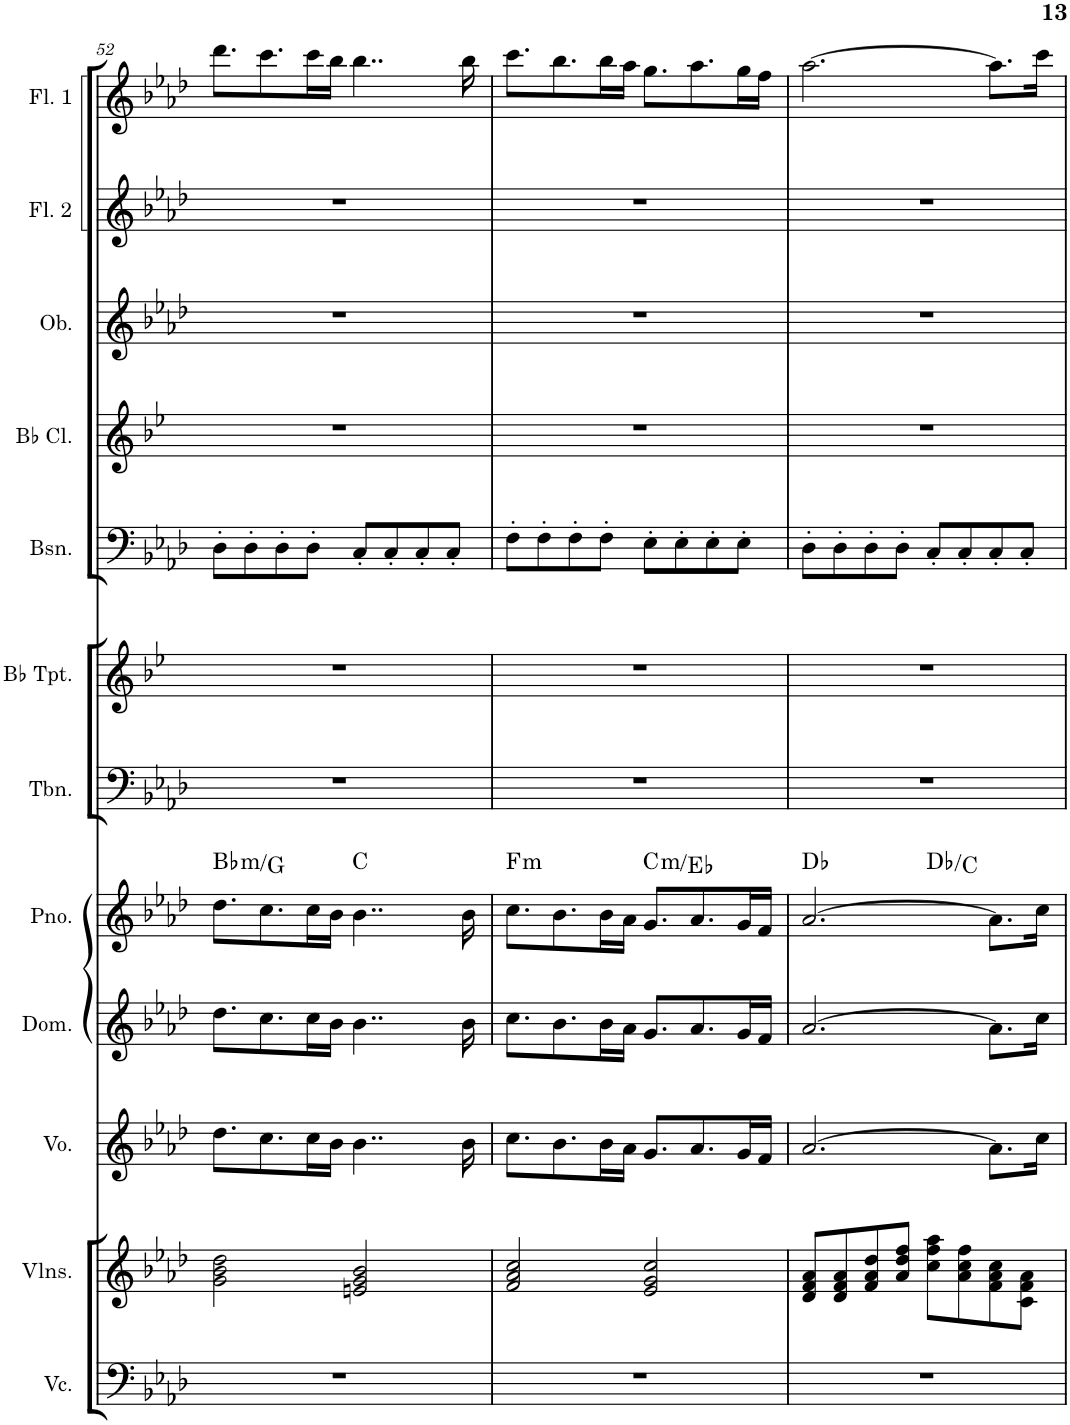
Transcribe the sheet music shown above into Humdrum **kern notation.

**kern	**kern	**kern	**kern	**kern	**harte	**kern	**kern	**kern	**kern	**kern	**kern	**kern
*part12	*part11	*part10	*part9	*part8	*part8	*part7	*part6	*part5	*part4	*part3	*part2	*part1
*staff12	*staff11	*staff10	*staff9	*staff8	*	*staff7	*staff6	*staff5	*staff4	*staff3	*staff2	*staff1
*I"Violoncello	*I"Violins	*I"Voice	*I"Domra	*I"Piano	*	*I"Trombone	*I"Bb Trumpet	*I"Bassoon	*I"Bb Clarinet	*I"Oboe	*I"Flute 2	*I"Flute 1
*I'Vc.	*I'Vlns.	*I'Vo.	*I'Dom.	*I'Pno.	*	*I'Tbn.	*I'Bb Tpt.	*I'Bsn.	*I'Bb Cl.	*I'Ob.	*I'Fl. 2	*I'Fl. 1
!!LO:PB:g=z
*clefF4	*clefG2	*clefG2	*clefG2	*clefG2	*	*clefF4	*clefG2	*clefF4	*clefG2	*clefG2	*clefG2	*clefG2
*	*	*	*	*	*	*	*Trd1c2	*	*Trd1c2	*	*	*
*k[b-e-a-d-]	*k[b-e-a-d-]	*k[b-e-a-d-]	*k[b-e-a-d-]	*k[b-e-a-d-]	*	*k[b-e-a-d-]	*k[b-e-]	*k[b-e-a-d-]	*k[b-e-]	*k[b-e-a-d-]	*k[b-e-a-d-]	*k[b-e-a-d-]
*M4/4	*M4/4	*M4/4	*M4/4	*M4/4	*	*M4/4	*M4/4	*M4/4	*M4/4	*M4/4	*M4/4	*M4/4
=52	=52	=52	=52	=52	=52	=52	=52	=52	=52	=52	=52	=52
!	!	!	!	!	!LO:H:kt=m	!	!	!	!	!	!	!
1r	2g\ 2b-\ 2dd-\	8.dd-\L	8.dd-\L	8.dd-\L	Bb:min/6	1r	1r	8D-'\L	1r	1r	1r	8.ddd-\L
.	.	.	.	.	.	.	.	8D-'\	.	.	.	.
.	.	8.cc\	8.cc\	8.cc\	.	.	.	.	.	.	.	8.ccc\
.	.	.	.	.	.	.	.	8D-'\	.	.	.	.
.	.	16cc\L	16cc\L	16cc\L	.	.	.	8D-'\J	.	.	.	16ccc\L
.	.	16b-\JJ	16b-\JJ	16b-\JJ	.	.	.	.	.	.	.	16bb-\JJ
.	2en/ 2g/ 2b-/	4..b-\	4..b-\	4..b-\	C:maj	.	.	8C'/L	.	.	.	4..bb-\
.	.	.	.	.	.	.	.	8C'/	.	.	.	.
.	.	.	.	.	.	.	.	8C'/	.	.	.	.
.	.	.	.	.	.	.	.	8C'/J	.	.	.	.
.	.	16b-\	16b-\	16b-\	.	.	.	.	.	.	.	16bb-\
=53	=53	=53	=53	=53	=53	=53	=53	=53	=53	=53	=53	=53
!	!	!	!	!	!LO:H:kt=m	!	!	!	!	!	!	!
1r	2f/ 2a-/ 2cc/	8.cc\L	8.cc\L	8.cc\L	F:min	1r	1r	8F'\L	1r	1r	1r	8.ccc\L
.	.	.	.	.	.	.	.	8F'\	.	.	.	.
.	.	8.b-\	8.b-\	8.b-\	.	.	.	.	.	.	.	8.bb-\
.	.	.	.	.	.	.	.	8F'\	.	.	.	.
.	.	16b-\L	16b-\L	16b-\L	.	.	.	8F'\J	.	.	.	16bb-\L
.	.	16a-\JJ	16a-\JJ	16a-\JJ	.	.	.	.	.	.	.	16aa-\JJ
!	!	!	!	!	!LO:H:kt=m	!	!	!	!	!	!	!
.	2e-/ 2g/ 2cc/	8.g/L	8.g/L	8.g/L	C:min/b3	.	.	8E-'\L	.	.	.	8.gg\L
.	.	.	.	.	.	.	.	8E-'\	.	.	.	.
.	.	8.a-/	8.a-/	8.a-/	.	.	.	.	.	.	.	8.aa-\
.	.	.	.	.	.	.	.	8E-'\	.	.	.	.
.	.	16g/L	16g/L	16g/L	.	.	.	8E-'\J	.	.	.	16gg\L
.	.	16f/JJ	16f/JJ	16f/JJ	.	.	.	.	.	.	.	16ff\JJ
=54	=54	=54	=54	=54	=54	=54	=54	=54	=54	=54	=54	=54
*	*	*	*	*^	*	*	*	*	*	*	*	*
1r	8d-/ 8f/ 8a-/L	[2.a-/	[2.a-/	[2.a-/	2ryy	Db:maj	1r	1r	8D-'\L	1r	1r	1r	[2.aa-\
.	8d-/ 8f/ 8a-/	.	.	.	.	.	.	.	8D-'\	.	.	.	.
.	8f/ 8a-/ 8dd-/	.	.	.	.	.	.	.	8D-'\	.	.	.	.
.	8a-/ 8dd-/ 8ff/J	.	.	.	.	.	.	.	8D-'\J	.	.	.	.
.	8cc\ 8ff\ 8aa-\L	.	.	.	2ryy	Db:maj/7	.	.	8C'/L	.	.	.	.
.	8a-\ 8cc\ 8ff\	.	.	.	.	.	.	.	8C'/	.	.	.	.
.	8f\ 8a-\ 8cc\	8.a-\L]	8.a-\L]	8.a-\L]	.	.	.	.	8C'/	.	.	.	8.aa-\L]
.	8c\ 8f\ 8a-\J	.	.	.	.	.	.	.	8C'/J	.	.	.	.
.	.	16cc\Jk	16cc\Jk	16cc\Jk	.	.	.	.	.	.	.	.	16ccc\Jk
*	*	*	*	*v	*v	*	*	*	*	*	*	*	*
=	=	=	=	=	=	=	=	=	=	=	=	=
*-	*-	*-	*-	*-	*-	*-	*-	*-	*-	*-	*-	*-
